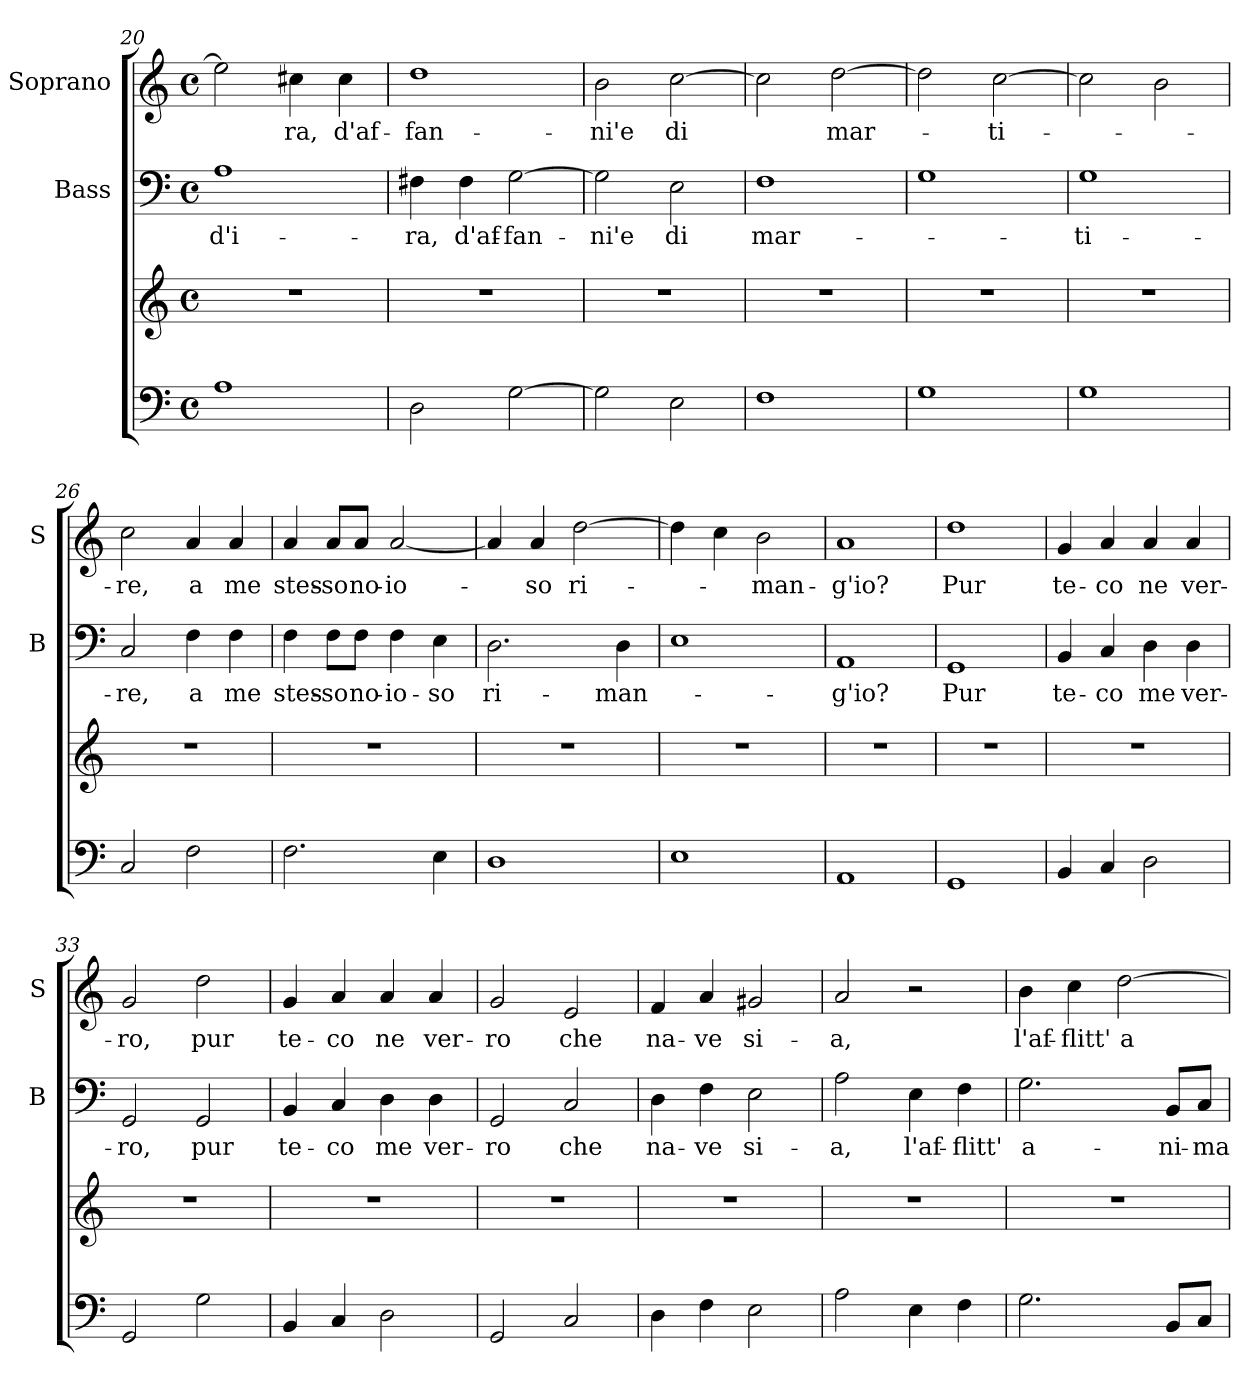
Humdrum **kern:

**kern	**kern	**kern	**text	**kern	**text
*part3	*part3	*part2	*part2	*part1	*part1
*staff4	*staff3	*staff2	*staff2	*staff1	*staff1
*	*	*I"Bass	*	*I"Soprano	*
*	*	*I'B	*	*I'S	*
*clefF4	*clefG2	*clefF4	*	*clefG2	*
*k[]	*k[]	*k[]	*	*k[]	*
*C:	*C:	*C:	*	*C:	*
*M4/4	*M4/4	*M4/4	*	*M4/4	*
*met(c)	*met(c)	*met(c)	*	*met(c)	*
=20	=20	=20	=20	=20	=20
!	!	!	!LO:LY:b	!	!
1A	1r	1A	d'i-	2ee\]	.
!	!	!	!	!	!LO:LY:b
.	.	.	.	4cc#X\	-ra,
!	!	!	!	!	!LO:LY:b
.	.	.	.	4cc#\	d'af-
=21	=21	=21	=21	=21	=21
!	!	!	!LO:LY:b	!	!LO:LY:b
2D\	1r	4F#X\	-ra,	1dd	-fan-
!	!	!	!LO:LY:b	!	!
.	.	4F#\	d'af-	.	.
!	!	!	!LO:LY:b	!	!
[2G\	.	[2G\	-fan-	.	.
!!LO:LB:g=z
=22	=22	=22	=22	=22	=22
!	!	!	!LO:LY:b	!	!LO:LY:b
2G\]	1r	2G\]	-ni'e	2b\	-ni'e
!	!	!	!LO:LY:b	!	!LO:LY:b
2E\	.	2E\	di	[2cc\	di
=23	=23	=23	=23	=23	=23
!	!	!	!LO:LY:b	!	!
1F	1r	1F	mar-	2cc\]	.
!	!	!	!	!	!LO:LY:b
.	.	.	.	[2dd\	mar-
=24	=24	=24	=24	=24	=24
1G	1r	1G	.	2dd\]	.
!	!	!	!	!	!LO:LY:b
.	.	.	.	[2cc\	-ti-
=25	=25	=25	=25	=25	=25
!	!	!	!LO:LY:b	!	!
1G	1r	1G	-ti-	2cc\]	.
.	.	.	.	2b\	.
=26	=26	=26	=26	=26	=26
!	!	!	!LO:LY:b	!	!LO:LY:b
2C/	1r	2C/	-re,	2cc\	-re,
!	!	!	!LO:LY:b	!	!LO:LY:b
2F\	.	4F\	a	4a/	a
!	!	!	!LO:LY:b	!	!LO:LY:b
.	.	4F\	me	4a/	me
=27	=27	=27	=27	=27	=27
!	!	!	!LO:LY:b	!	!LO:LY:b
2.F\	1r	4F\	stes-	4a/	stes-
!	!	!	!LO:LY:b	!	!LO:LY:b
.	.	8F\L	-so	8a/L	-so
!	!	!	!LO:LY:b	!	!LO:LY:b
.	.	8F\J	no-	8a/J	no-
!	!	!	!LO:LY:b	!	!LO:LY:b
.	.	4F\	-io-	[2a/	-io-
!	!	!	!LO:LY:b	!	!
4E\	.	4E\	-so	.	.
!!LO:LB:g=z
=28	=28	=28	=28	=28	=28
!	!	!	!LO:LY:b	!	!
1D	1r	2.D\	ri-	4a/]	.
!	!	!	!	!	!LO:LY:b
.	.	.	.	4a/	-so
!	!	!	!	!	!LO:LY:b
.	.	.	.	[2dd\	ri-
!	!	!	!LO:LY:b	!	!
.	.	4D\	-man-	.	.
=29	=29	=29	=29	=29	=29
1E	1r	1E	.	4dd\]	.
.	.	.	.	4cc\	.
!	!	!	!	!	!LO:LY:b
.	.	.	.	2b\	-man-
=30	=30	=30	=30	=30	=30
!	!	!	!LO:LY:b	!	!LO:LY:b
1AA	1r	1AA	-g'io?	1a	-g'io?
=31	=31	=31	=31	=31	=31
!	!	!	!LO:LY:b	!	!LO:LY:b
1GG	1r	1GG	Pur	1dd	Pur
=32	=32	=32	=32	=32	=32
!	!	!	!LO:LY:b	!	!LO:LY:b
4BB/	1r	4BB/	te-	4g/	te-
!	!	!	!LO:LY:b	!	!LO:LY:b
4C/	.	4C/	-co	4a/	-co
!	!	!	!LO:LY:b	!	!LO:LY:b
2D\	.	4D\	me	4a/	ne
!	!	!	!LO:LY:b	!	!LO:LY:b
.	.	4D\	ver-	4a/	ver-
=33	=33	=33	=33	=33	=33
!	!	!	!LO:LY:b	!	!LO:LY:b
2GG/	1r	2GG/	-ro,	2g/	-ro,
!	!	!	!LO:LY:b	!	!LO:LY:b
2G\	.	2GG/	pur	2dd\	pur
!!LO:PB:g=z
=34	=34	=34	=34	=34	=34
!	!	!	!LO:LY:b	!	!LO:LY:b
4BB/	1r	4BB/	te-	4g/	te-
!	!	!	!LO:LY:b	!	!LO:LY:b
4C/	.	4C/	-co	4a/	-co
!	!	!	!LO:LY:b	!	!LO:LY:b
2D\	.	4D\	me	4a/	ne
!	!	!	!LO:LY:b	!	!LO:LY:b
.	.	4D\	ver-	4a/	ver-
=35	=35	=35	=35	=35	=35
!	!	!	!LO:LY:b	!	!LO:LY:b
2GG/	1r	2GG/	-ro	2g/	-ro
!	!	!	!LO:LY:b	!	!LO:LY:b
2C/	.	2C/	che	2e/	che
=36	=36	=36	=36	=36	=36
!	!	!	!LO:LY:b	!	!LO:LY:b
4D\	1r	4D\	na-	4f/	na-
!	!	!	!LO:LY:b	!	!LO:LY:b
4F\	.	4F\	-ve	4a/	-ve
!	!	!	!LO:LY:b	!	!LO:LY:b
2E\	.	2E\	si-	2g#X/	si-
=37	=37	=37	=37	=37	=37
!	!	!	!LO:LY:b	!	!LO:LY:b
2A\	1r	2A\	-a,	2a/	-a,
!	!	!	!LO:LY:b	!	!
4E\	.	4E\	l'af-	2r	.
!	!	!	!LO:LY:b	!	!
4F\	.	4F\	-flitt'	.	.
=38	=38	=38	=38	=38	=38
!	!	!	!LO:LY:b	!	!LO:LY:b
2.G\	1r	2.G\	a-	4b\	l'af-
!	!	!	!	!	!LO:LY:b
.	.	.	.	4cc\	-flitt'
!	!	!	!	!	!LO:LY:b
.	.	.	.	[2dd\	a-
!	!	!	!LO:LY:b	!	!
8BB/L	.	8BB/L	-ni-	.	.
!	!	!	!LO:LY:b	!	!
8C/J	.	8C/J	-ma	.	.
=	=	=	=	=	=
*-	*-	*-	*-	*-	*-
